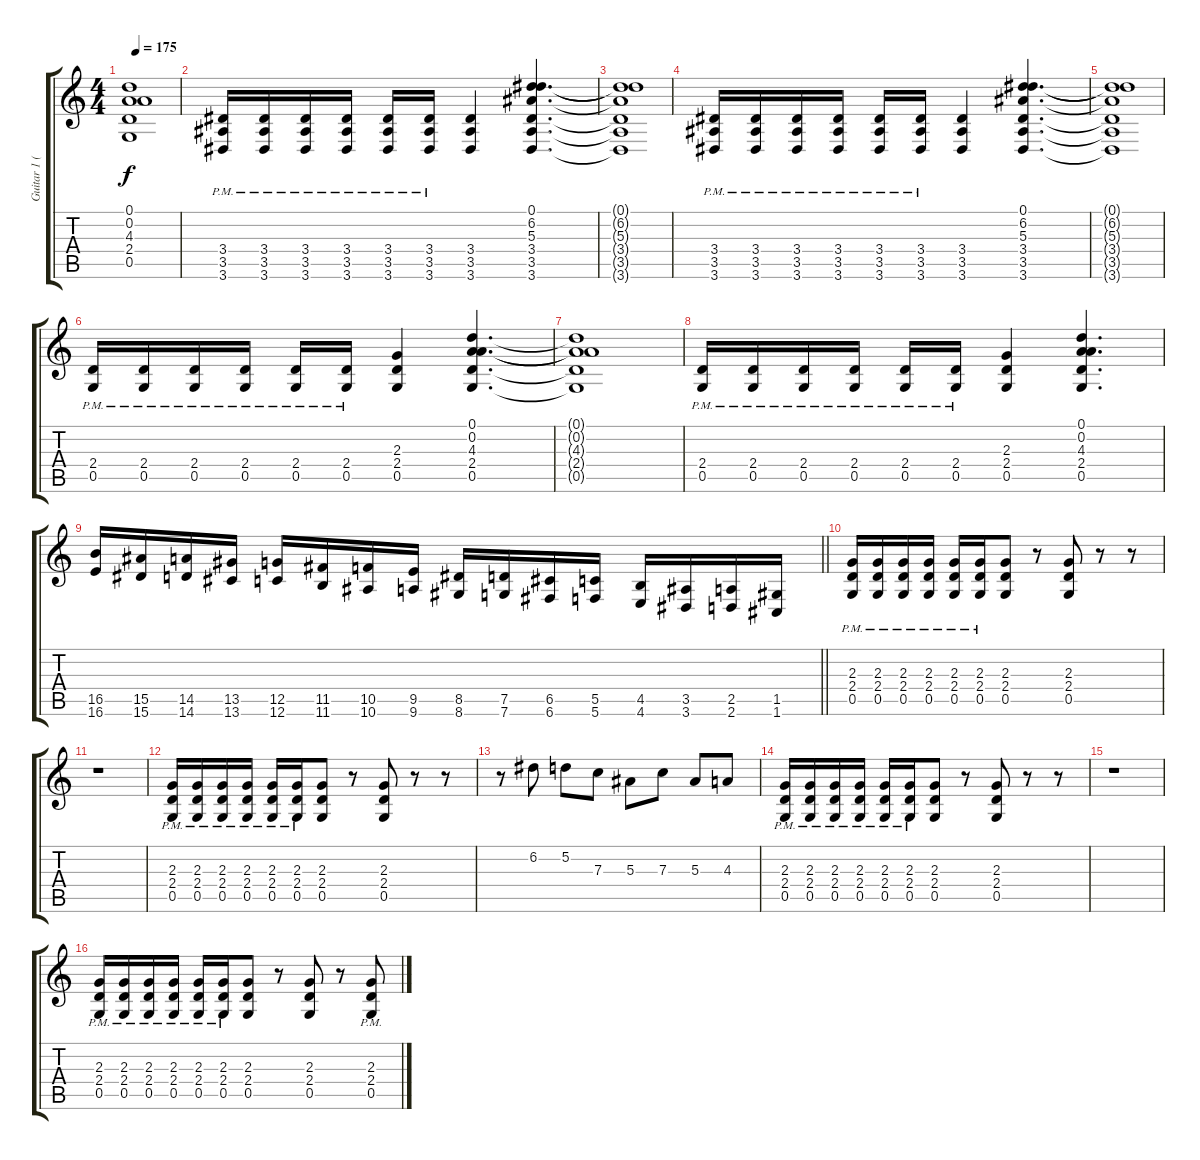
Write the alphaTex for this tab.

\track ("Guitar 1 (Distorted- Tuck)" "Guitar 1 (") {instrument distortionguitar}
\staff {score tabs}
\tuning (D4 A3 F3 C3 G2 C2) {hide}
\ts (4 4)
\tempo 175
\clef g2
\ks c
(0.1{t} 0.2{t} 4.3{t} 2.4{t} 0.5{t}).1{dy f} |
(3.4{pm} 3.5{pm} 3.6{pm}).16 (3.4{pm} 3.5{pm} 3.6{pm}).16 (3.4{pm} 3.5{pm} 3.6{pm}).16 (3.4{pm} 3.5{pm} 3.6{pm}).16 (3.4{pm} 3.5{pm} 3.6{pm}).16 (3.4{pm} 3.5{pm} 3.6{pm}).16 (3.4 3.5 3.6).4 (0.1 6.2 5.3 3.4 3.5 3.6).4{d} |
(0.1{t} 6.2{t} 5.3{t} 3.4{t} 3.5{t} 3.6{t}).1 |
(3.4{pm} 3.5{pm} 3.6{pm}).16 (3.4{pm} 3.5{pm} 3.6{pm}).16 (3.4{pm} 3.5{pm} 3.6{pm}).16 (3.4{pm} 3.5{pm} 3.6{pm}).16 (3.4{pm} 3.5{pm} 3.6{pm}).16 (3.4{pm} 3.5{pm} 3.6{pm}).16 (3.4 3.5 3.6).4 (0.1 6.2 5.3 3.4 3.5 3.6).4{d} |
(0.1{t} 6.2{t} 5.3{t} 3.4{t} 3.5{t} 3.6{t}).1 |
(2.4{pm} 0.5{pm}).16 (2.4{pm} 0.5{pm}).16 (2.4{pm} 0.5{pm}).16 (2.4{pm} 0.5{pm}).16 (2.4{pm} 0.5{pm}).16 (2.4{pm} 0.5{pm}).16 (2.3 2.4 0.5).4 (0.1 0.2 4.3 2.4 0.5).4{d} |
(0.1{t} 0.2{t} 4.3{t} 2.4{t} 0.5{t}).1 |
(2.4{pm} 0.5{pm}).16 (2.4{pm} 0.5{pm}).16 (2.4{pm} 0.5{pm}).16 (2.4{pm} 0.5{pm}).16 (2.4{pm} 0.5{pm}).16 (2.4{pm} 0.5{pm}).16 (2.3 2.4 0.5).4 (0.1 0.2 4.3 2.4 0.5).4{d} |
\barLineRight lightlight
(16.5 16.6).16{instrument guitarfretnoise} (15.5 15.6).16 (14.5 14.6).16 (13.5 13.6).16 (12.5 12.6).16 (11.5 11.6).16 (10.5 10.6).16 (9.5 9.6).16 (8.5 8.6).16 (7.5 7.6).16 (6.5 6.6).16 (5.5 5.6).16 (4.5 4.6).16 (3.5 3.6).16 (2.5 2.6).16 (1.5 1.6).16 |
(2.3{pm} 2.4{pm} 0.5{pm}).16{instrument distortionguitar} (2.3{pm} 2.4{pm} 0.5{pm}).16 (2.3{pm} 2.4{pm} 0.5{pm}).16 (2.3{pm} 2.4{pm} 0.5{pm}).16 (2.3{pm} 2.4{pm} 0.5{pm}).16 (2.3{pm} 2.4{pm} 0.5{pm}).16 (2.3 2.4 0.5).8 r.8 (2.3 2.4 0.5).8 r.8 r.8 |
r.1 |
(2.3{pm} 2.4{pm} 0.5{pm}).16 (2.3{pm} 2.4{pm} 0.5{pm}).16 (2.3{pm} 2.4{pm} 0.5{pm}).16 (2.3{pm} 2.4{pm} 0.5{pm}).16 (2.3{pm} 2.4{pm} 0.5{pm}).16 (2.3{pm} 2.4{pm} 0.5{pm}).16 (2.3 2.4 0.5).8 r.8 (2.3 2.4 0.5).8 r.8 r.8 |
r.8 6.2.8 5.2.8 7.3.8 5.3.8 7.3.8 5.3.8 4.3.8 |
(2.3{pm} 2.4{pm} 0.5{pm}).16{instrument distortionguitar} (2.3{pm} 2.4{pm} 0.5{pm}).16 (2.3{pm} 2.4{pm} 0.5{pm}).16 (2.3{pm} 2.4{pm} 0.5{pm}).16 (2.3{pm} 2.4{pm} 0.5{pm}).16 (2.3{pm} 2.4{pm} 0.5{pm}).16 (2.3 2.4 0.5).8 r.8 (2.3 2.4 0.5).8 r.8 r.8 |
r.1 |
(2.3{pm} 2.4{pm} 0.5{pm}).16 (2.3{pm} 2.4{pm} 0.5{pm}).16 (2.3{pm} 2.4{pm} 0.5{pm}).16 (2.3{pm} 2.4{pm} 0.5{pm}).16 (2.3{pm} 2.4{pm} 0.5{pm}).16 (2.3{pm} 2.4{pm} 0.5{pm}).16 (2.3 2.4 0.5).8 r.8 (2.3 2.4 0.5).8 r.8 (2.3{pm} 2.4{pm} 0.5{pm}).8
